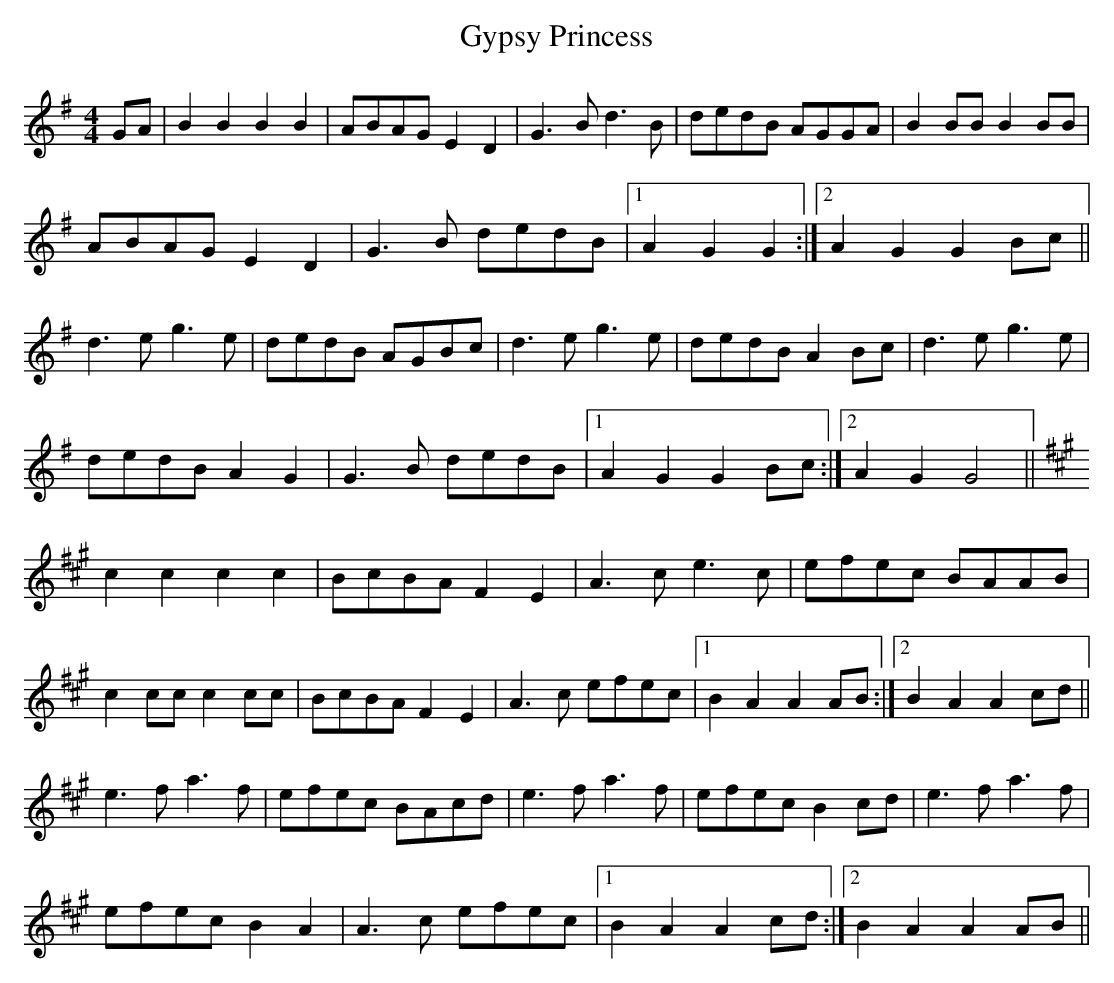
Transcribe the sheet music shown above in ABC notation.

X:1
T:Gypsy Princess
M:4/4
L:1/8
K:G
GA|B2 B2 B2 B2|ABAG E2 D2|G3 B d3 B|dedB AGGA|B2 BB B2 BB|
ABAG E2 D2|G3 B dedB|1 A2 G2 G2 :|2 A2 G2 G2 Bc||
d3 e g3 e|dedB AGBc|d3 e g3 e|dedB A2 Bc|d3 e g3 e|
dedB A2 G2|G3 B dedB|1 A2 G2 G2 Bc:|2 A2 G2 G4||
K:A
c2 c2 c2 c2|BcBA F2 E2|A3 c e3 c|efec BAAB|
c2 cc c2 cc|BcBA F2 E2|A3 c efec|1 B2 A2 A2 AB:|2 B2 A2 A2 cd||
e3 f a3 f|efec BAcd|e3 f a3 f|efec B2 cd|e3 f a3 f|
efec B2 A2|A3 c efec|1 B2 A2 A2 cd:|2 B2 A2 A2 AB||
